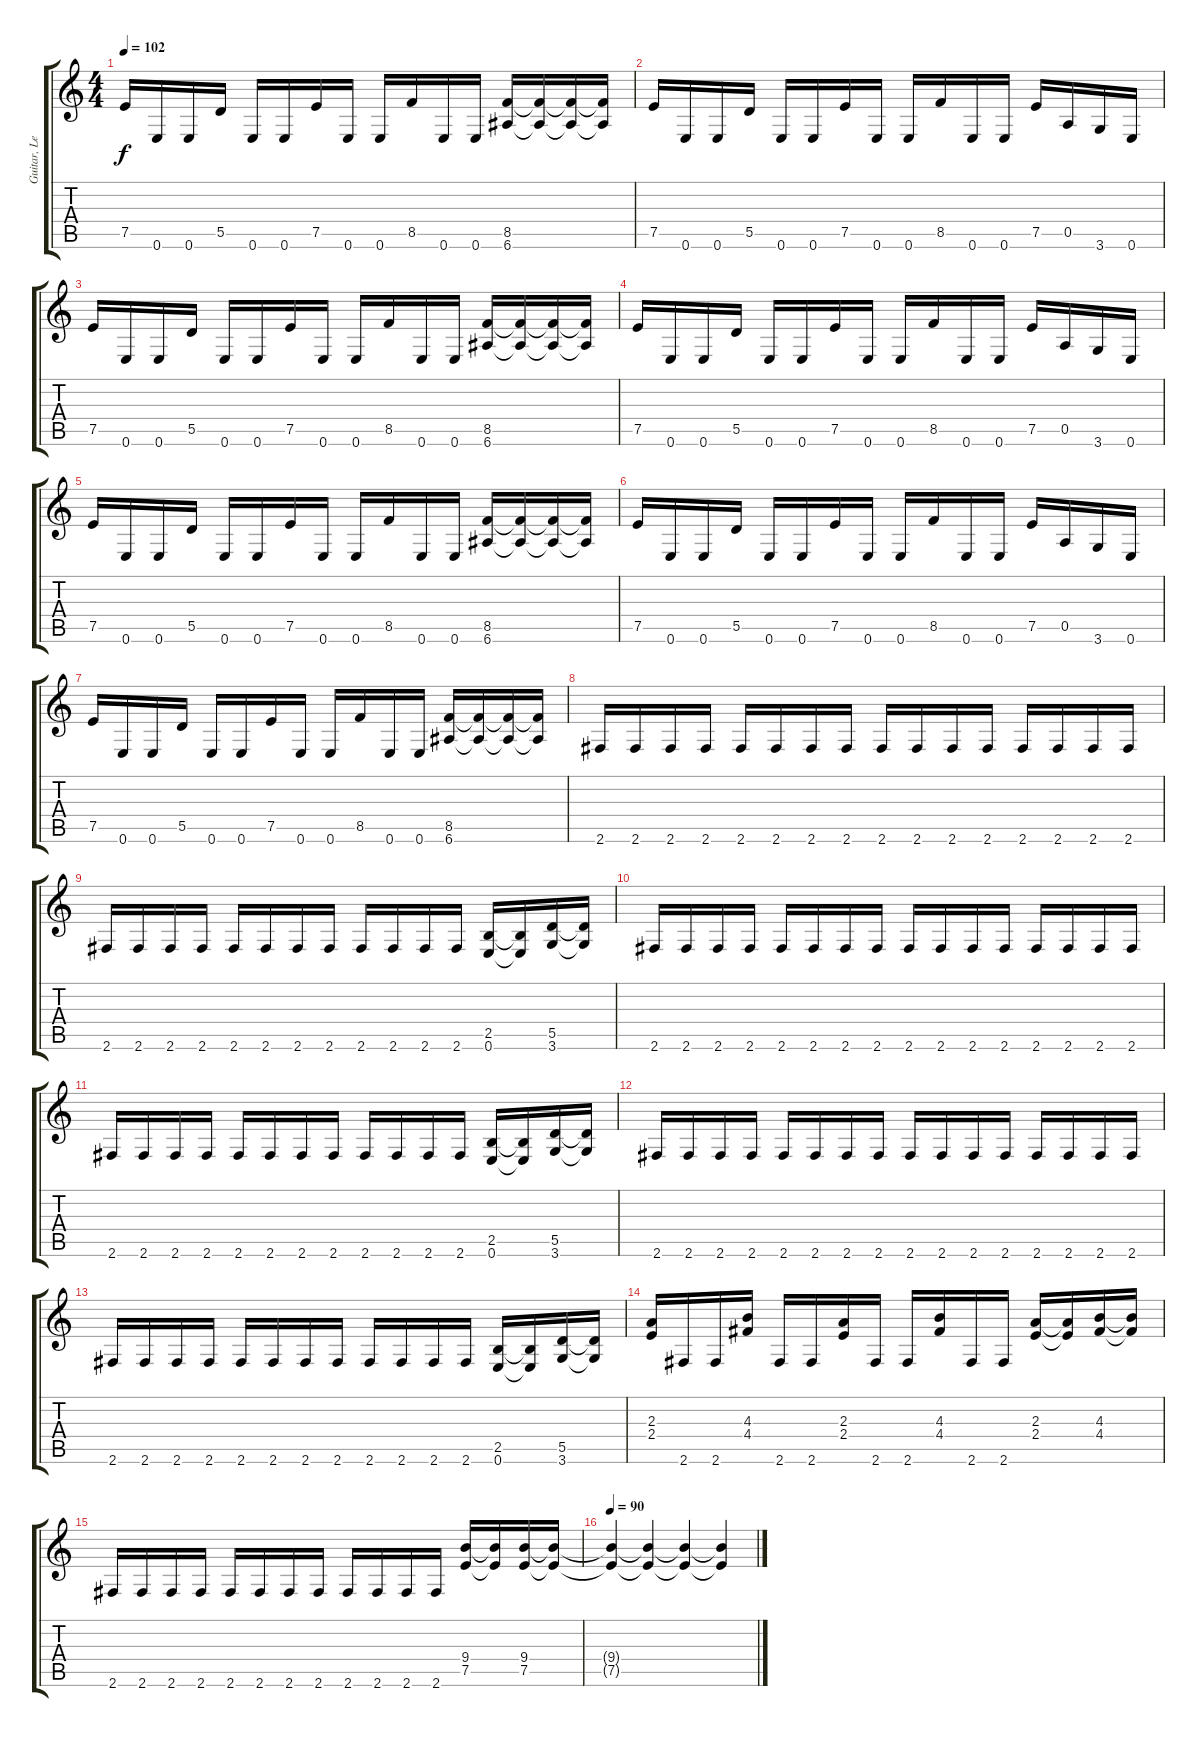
\track ("Guitar, Lead" "Guitar, Le") {instrument overdrivenguitar}
\staff {score tabs}
\tuning (E4 B3 G3 D3 A2 E2) {hide}
\ts (4 4)
\tempo 102
\clef g2
\ks c
7.5.16{dy f} 0.6.16 0.6.16 5.5.16 0.6.16 0.6.16 7.5.16 0.6.16 0.6.16 8.5.16 0.6.16 0.6.16 (8.5 6.6).16 (8.5{t} 6.6{t}).16 (8.5{t} 6.6{t}).16 (8.5{t} 6.6{t}).16 |
7.5.16 0.6.16 0.6.16 5.5.16 0.6.16 0.6.16 7.5.16 0.6.16 0.6.16 8.5.16 0.6.16 0.6.16 7.5.16 0.5.16 3.6.16 0.6.16 |
7.5.16 0.6.16 0.6.16 5.5.16 0.6.16 0.6.16 7.5.16 0.6.16 0.6.16 8.5.16 0.6.16 0.6.16 (8.5 6.6).16 (8.5{t} 6.6{t}).16 (8.5{t} 6.6{t}).16 (8.5{t} 6.6{t}).16 |
7.5.16 0.6.16 0.6.16 5.5.16 0.6.16 0.6.16 7.5.16 0.6.16 0.6.16 8.5.16 0.6.16 0.6.16 7.5.16 0.5.16 3.6.16 0.6.16 |
7.5.16 0.6.16 0.6.16 5.5.16 0.6.16 0.6.16 7.5.16 0.6.16 0.6.16 8.5.16 0.6.16 0.6.16 (8.5 6.6).16 (8.5{t} 6.6{t}).16 (8.5{t} 6.6{t}).16 (8.5{t} 6.6{t}).16 |
7.5.16 0.6.16 0.6.16 5.5.16 0.6.16 0.6.16 7.5.16 0.6.16 0.6.16 8.5.16 0.6.16 0.6.16 7.5.16 0.5.16 3.6.16 0.6.16 |
7.5.16 0.6.16 0.6.16 5.5.16 0.6.16 0.6.16 7.5.16 0.6.16 0.6.16 8.5.16 0.6.16 0.6.16 (8.5 6.6).16 (8.5{t} 6.6{t}).16 (8.5{t} 6.6{t}).16 (8.5{t} 6.6{t}).16 |
2.6.16 2.6.16 2.6.16 2.6.16 2.6.16 2.6.16 2.6.16 2.6.16 2.6.16 2.6.16 2.6.16 2.6.16 2.6.16 2.6.16 2.6.16 2.6.16 |
2.6.16 2.6.16 2.6.16 2.6.16 2.6.16 2.6.16 2.6.16 2.6.16 2.6.16 2.6.16 2.6.16 2.6.16 (2.5 0.6).16 (2.5{t} 0.6{t}).16 (5.5 3.6).16 (5.5{t} 3.6{t}).16 |
2.6.16 2.6.16 2.6.16 2.6.16 2.6.16 2.6.16 2.6.16 2.6.16 2.6.16 2.6.16 2.6.16 2.6.16 2.6.16 2.6.16 2.6.16 2.6.16 |
2.6.16 2.6.16 2.6.16 2.6.16 2.6.16 2.6.16 2.6.16 2.6.16 2.6.16 2.6.16 2.6.16 2.6.16 (2.5 0.6).16 (2.5{t} 0.6{t}).16 (5.5 3.6).16 (5.5{t} 3.6{t}).16 |
2.6.16 2.6.16 2.6.16 2.6.16 2.6.16 2.6.16 2.6.16 2.6.16 2.6.16 2.6.16 2.6.16 2.6.16 2.6.16 2.6.16 2.6.16 2.6.16 |
2.6.16 2.6.16 2.6.16 2.6.16 2.6.16 2.6.16 2.6.16 2.6.16 2.6.16 2.6.16 2.6.16 2.6.16 (2.5 0.6).16 (2.5{t} 0.6{t}).16 (5.5 3.6).16 (5.5{t} 3.6{t}).16 |
(2.3 2.4).16 2.6.16 2.6.16 (4.3 4.4).16 2.6.16 2.6.16 (2.3 2.4).16 2.6.16 2.6.16 (4.3 4.4).16 2.6.16 2.6.16 (2.3 2.4).16 (2.3{t} 2.4{t}).16 (4.3 4.4).16 (4.3{t} 4.4{t}).16 |
2.6.16 2.6.16 2.6.16 2.6.16 2.6.16 2.6.16 2.6.16 2.6.16 2.6.16 2.6.16 2.6.16 2.6.16 (9.4 7.5).16 (9.4{t} 7.5{t}).16 (9.4 7.5).16 (9.4{t} 7.5{t}).16 |
\tempo 90
(9.4{t} 7.5{t}).4 (9.4{t} 7.5{t}).4 (9.4{t} 7.5{t}).4 (9.4{t} 7.5{t}).4
